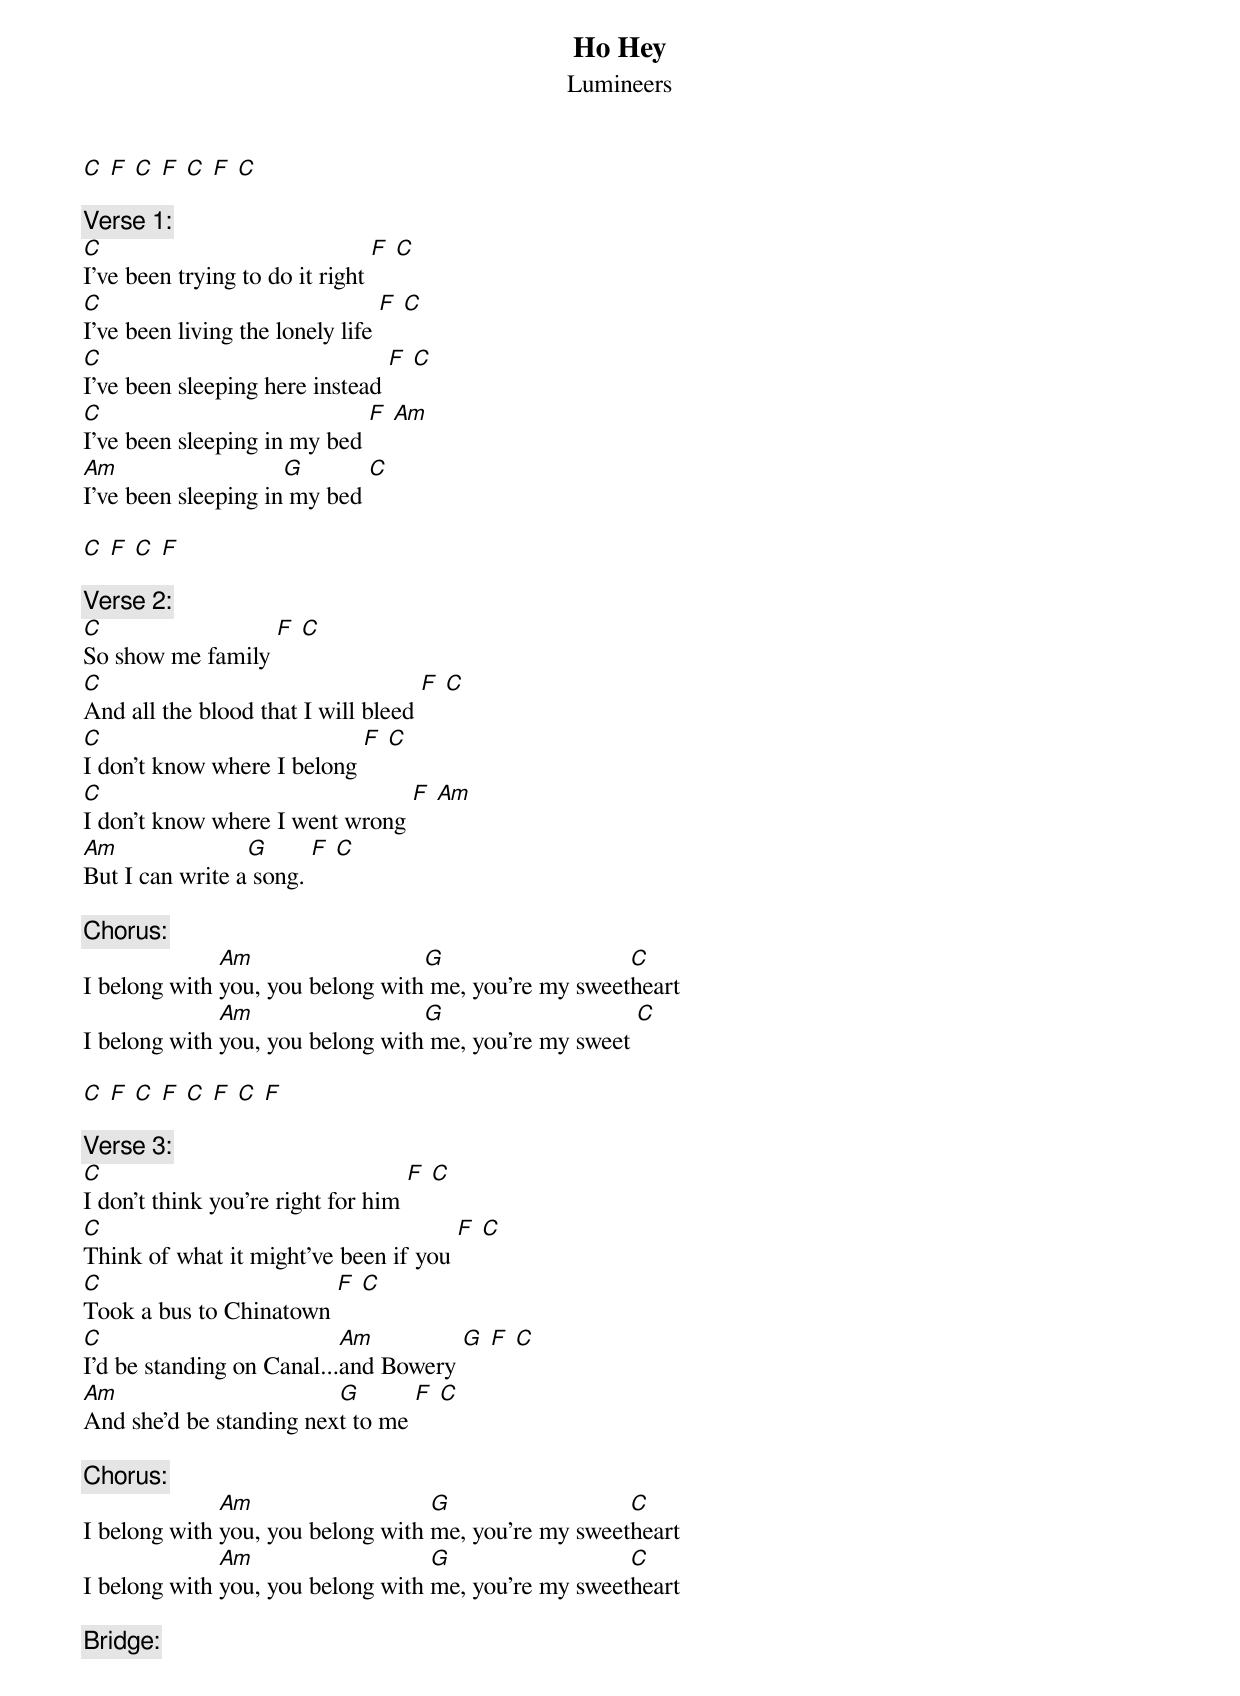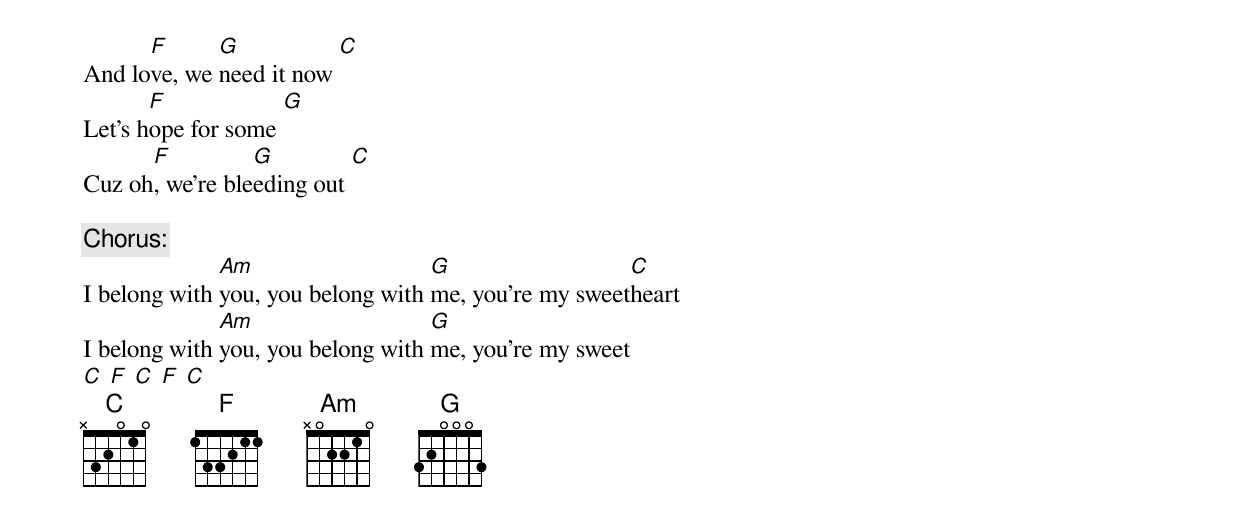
{title: Ho Hey}
{subtitle: Lumineers}

[C] [F] [C] [F] [C] [F] [C]

{c:Verse 1:}
[C]I've been trying to do it right [F] [C]
[C]I've been living the lonely life [F] [C]
[C]I've been sleeping here instead [F] [C]
[C]I've been sleeping in my bed [F] [Am]
[Am]I've been sleeping in[G] my bed [C]

[C] [F] [C] [F]

{c:Verse 2:}
[C]So show me family [F] [C]
[C]And all the blood that I will bleed [F] [C]
[C]I don't know where I belong [F] [C]
[C]I don't know where I went wrong [F] [Am]
[Am]But I can write a[G] song. [F] [C]

{c:Chorus:}
I belong with [Am]you, you belong with[G] me, you're my sweet[C]heart
I belong with [Am]you, you belong with[G] me, you're my sweet [C]

[C] [F] [C] [F] [C] [F] [C] [F]

{c:Verse 3:}
[C]I don't think you're right for him [F] [C]
[C]Think of what it might've been if you [F] [C]
[C]Took a bus to Chinatown [F] [C]
[C]I'd be standing on Canal...[Am]and Bowery [G] [F] [C]
[Am]And she'd be standing nex[G]t to me [F] [C]

{c:Chorus:}
I belong with [Am]you, you belong with [G]me, you're my sweet[C]heart
I belong with [Am]you, you belong with [G]me, you're my sweet[C]heart

{c:Bridge:}
And lo[F]ve, we [G]need it now [C]
Let's h[F]ope for some [G]
Cuz oh[F], we're ble[G]eding out [C]

{c:Chorus:}
I belong with [Am]you, you belong with [G]me, you're my sweet[C]heart
I belong with [Am]you, you belong with [G]me, you're my sweet
[C] [F] [C] [F] [C]
